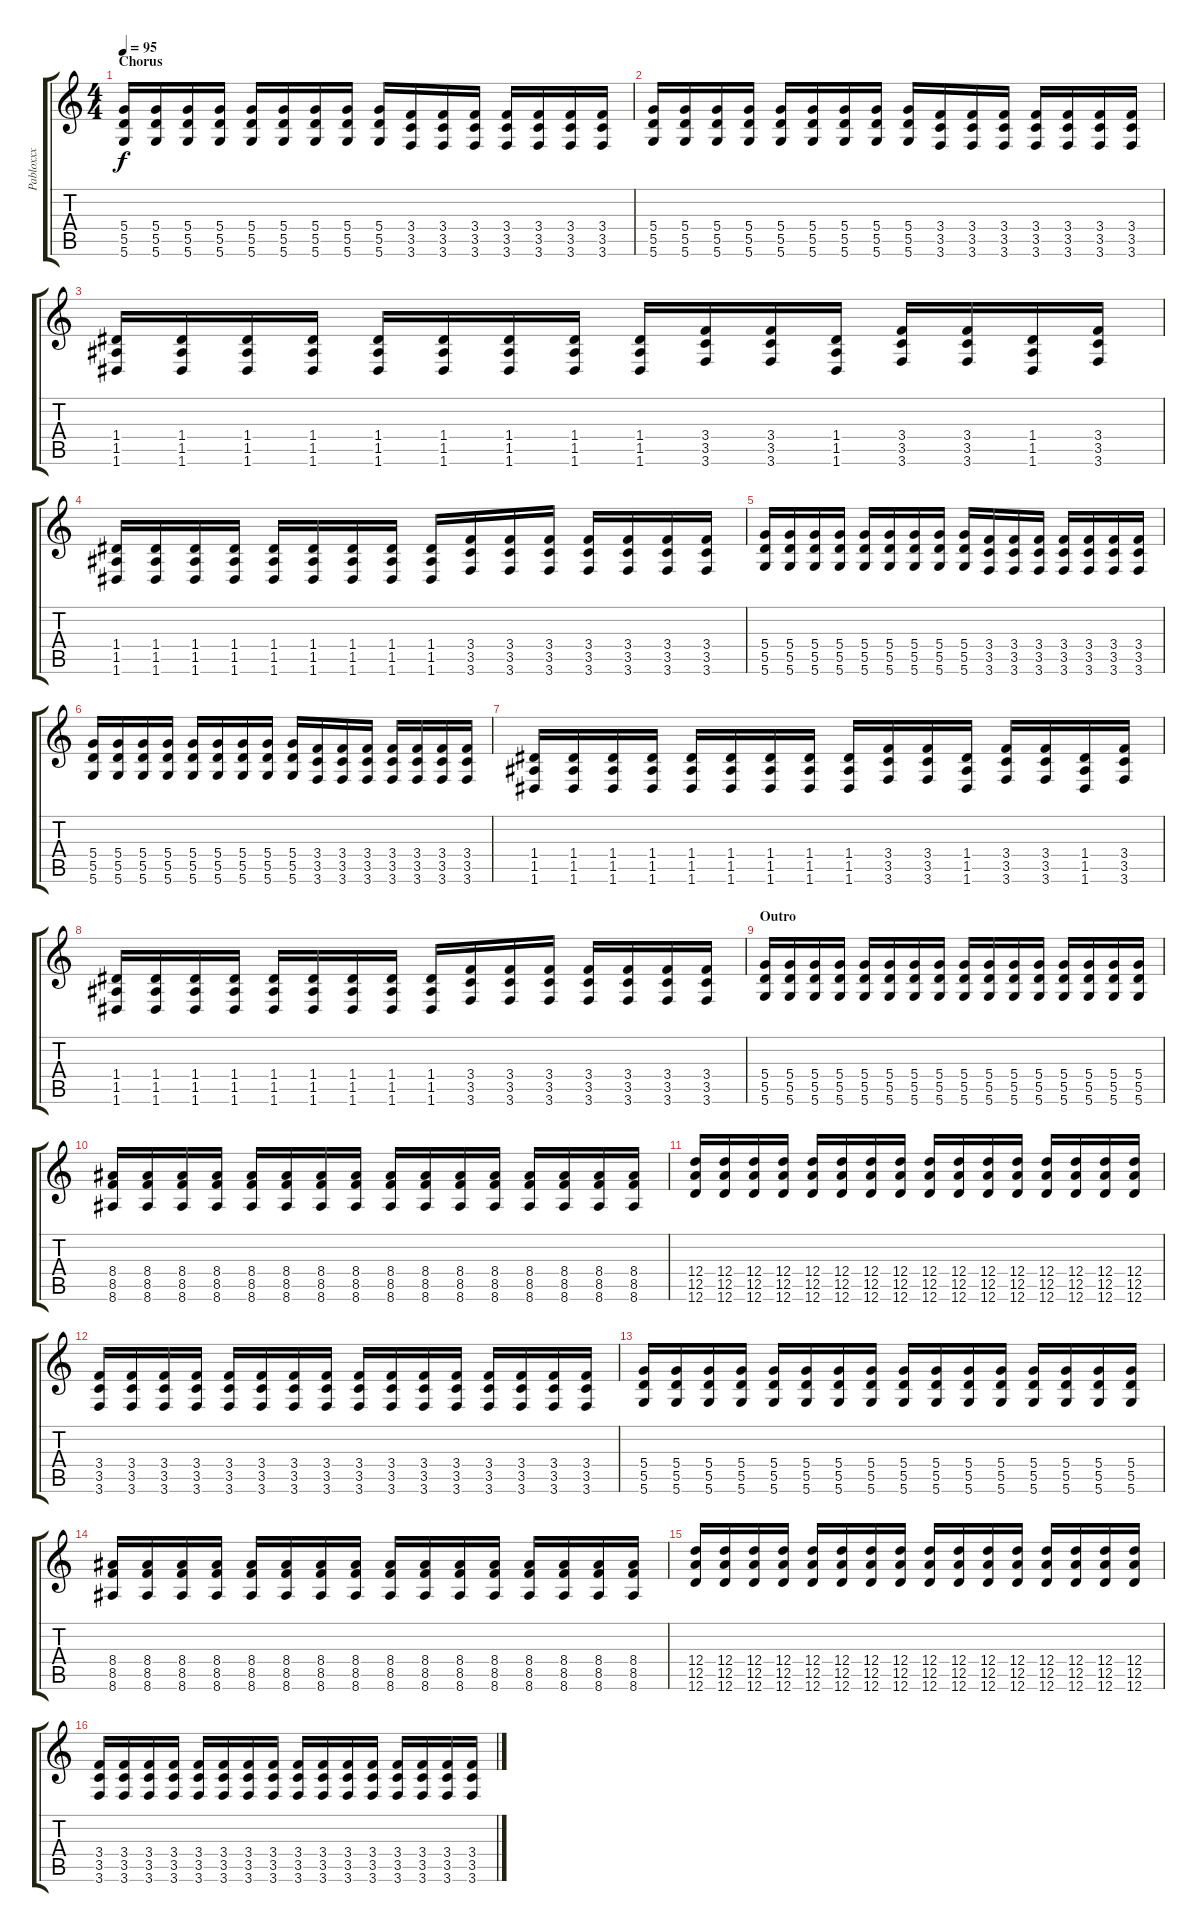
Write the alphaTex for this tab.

\track ("Pabloxxx" "Pabloxxx") {instrument distortionguitar}
\staff {score tabs}
\tuning (E4 B3 G3 D3 A2 D2) {hide}
\ts (4 4)
\section ("" "Chorus")
\tempo 95
\clef g2
\ks c
(5.4 5.5 5.6).16{dy f} (5.4 5.5 5.6).16 (5.4 5.5 5.6).16 (5.4 5.5 5.6).16 (5.4 5.5 5.6).16 (5.4 5.5 5.6).16 (5.4 5.5 5.6).16 (5.4 5.5 5.6).16 (5.4 5.5 5.6).16 (3.4 3.5 3.6).16 (3.4 3.5 3.6).16 (3.4 3.5 3.6).16 (3.4 3.5 3.6).16 (3.4 3.5 3.6).16 (3.4 3.5 3.6).16 (3.4 3.5 3.6).16 |
(5.4 5.5 5.6).16 (5.4 5.5 5.6).16 (5.4 5.5 5.6).16 (5.4 5.5 5.6).16 (5.4 5.5 5.6).16 (5.4 5.5 5.6).16 (5.4 5.5 5.6).16 (5.4 5.5 5.6).16 (5.4 5.5 5.6).16 (3.4 3.5 3.6).16 (3.4 3.5 3.6).16 (3.4 3.5 3.6).16 (3.4 3.5 3.6).16 (3.4 3.5 3.6).16 (3.4 3.5 3.6).16 (3.4 3.5 3.6).16 |
(1.4 1.5 1.6).16 (1.4 1.5 1.6).16 (1.4 1.5 1.6).16 (1.4 1.5 1.6).16 (1.4 1.5 1.6).16 (1.4 1.5 1.6).16 (1.4 1.5 1.6).16 (1.4 1.5 1.6).16 (1.4 1.5 1.6).16 (3.4 3.5 3.6).16 (3.4 3.5 3.6).16 (1.4 1.5 1.6).16 (3.4 3.5 3.6).16 (3.4 3.5 3.6).16 (1.4 1.5 1.6).16 (3.4 3.5 3.6).16 |
(1.4 1.5 1.6).16 (1.4 1.5 1.6).16 (1.4 1.5 1.6).16 (1.4 1.5 1.6).16 (1.4 1.5 1.6).16 (1.4 1.5 1.6).16 (1.4 1.5 1.6).16 (1.4 1.5 1.6).16 (1.4 1.5 1.6).16 (3.4 3.5 3.6).16 (3.4 3.5 3.6).16 (3.4 3.5 3.6).16 (3.4 3.5 3.6).16 (3.4 3.5 3.6).16 (3.4 3.5 3.6).16 (3.4 3.5 3.6).16 |
(5.4 5.5 5.6).16 (5.4 5.5 5.6).16 (5.4 5.5 5.6).16 (5.4 5.5 5.6).16 (5.4 5.5 5.6).16 (5.4 5.5 5.6).16 (5.4 5.5 5.6).16 (5.4 5.5 5.6).16 (5.4 5.5 5.6).16 (3.4 3.5 3.6).16 (3.4 3.5 3.6).16 (3.4 3.5 3.6).16 (3.4 3.5 3.6).16 (3.4 3.5 3.6).16 (3.4 3.5 3.6).16 (3.4 3.5 3.6).16 |
(5.4 5.5 5.6).16 (5.4 5.5 5.6).16 (5.4 5.5 5.6).16 (5.4 5.5 5.6).16 (5.4 5.5 5.6).16 (5.4 5.5 5.6).16 (5.4 5.5 5.6).16 (5.4 5.5 5.6).16 (5.4 5.5 5.6).16 (3.4 3.5 3.6).16 (3.4 3.5 3.6).16 (3.4 3.5 3.6).16 (3.4 3.5 3.6).16 (3.4 3.5 3.6).16 (3.4 3.5 3.6).16 (3.4 3.5 3.6).16 |
(1.4 1.5 1.6).16 (1.4 1.5 1.6).16 (1.4 1.5 1.6).16 (1.4 1.5 1.6).16 (1.4 1.5 1.6).16 (1.4 1.5 1.6).16 (1.4 1.5 1.6).16 (1.4 1.5 1.6).16 (1.4 1.5 1.6).16 (3.4 3.5 3.6).16 (3.4 3.5 3.6).16 (1.4 1.5 1.6).16 (3.4 3.5 3.6).16 (3.4 3.5 3.6).16 (1.4 1.5 1.6).16 (3.4 3.5 3.6).16 |
(1.4 1.5 1.6).16 (1.4 1.5 1.6).16 (1.4 1.5 1.6).16 (1.4 1.5 1.6).16 (1.4 1.5 1.6).16 (1.4 1.5 1.6).16 (1.4 1.5 1.6).16 (1.4 1.5 1.6).16 (1.4 1.5 1.6).16 (3.4 3.5 3.6).16 (3.4 3.5 3.6).16 (3.4 3.5 3.6).16 (3.4 3.5 3.6).16 (3.4 3.5 3.6).16 (3.4 3.5 3.6).16 (3.4 3.5 3.6).16 |
\section ("" "Outro")
(5.4 5.5 5.6).16 (5.4 5.5 5.6).16 (5.4 5.5 5.6).16 (5.4 5.5 5.6).16 (5.4 5.5 5.6).16 (5.4 5.5 5.6).16 (5.4 5.5 5.6).16 (5.4 5.5 5.6).16 (5.4 5.5 5.6).16 (5.4 5.5 5.6).16 (5.4 5.5 5.6).16 (5.4 5.5 5.6).16 (5.4 5.5 5.6).16 (5.4 5.5 5.6).16 (5.4 5.5 5.6).16 (5.4 5.5 5.6).16 |
(8.4 8.5 8.6).16 (8.4 8.5 8.6).16 (8.4 8.5 8.6).16 (8.4 8.5 8.6).16 (8.4 8.5 8.6).16 (8.4 8.5 8.6).16 (8.4 8.5 8.6).16 (8.4 8.5 8.6).16 (8.4 8.5 8.6).16 (8.4 8.5 8.6).16 (8.4 8.5 8.6).16 (8.4 8.5 8.6).16 (8.4 8.5 8.6).16 (8.4 8.5 8.6).16 (8.4 8.5 8.6).16 (8.4 8.5 8.6).16 |
(12.4 12.5 12.6).16 (12.4 12.5 12.6).16 (12.4 12.5 12.6).16 (12.4 12.5 12.6).16 (12.4 12.5 12.6).16 (12.4 12.5 12.6).16 (12.4 12.5 12.6).16 (12.4 12.5 12.6).16 (12.4 12.5 12.6).16 (12.4 12.5 12.6).16 (12.4 12.5 12.6).16 (12.4 12.5 12.6).16 (12.4 12.5 12.6).16 (12.4 12.5 12.6).16 (12.4 12.5 12.6).16 (12.4 12.5 12.6).16 |
(3.4 3.5 3.6).16 (3.4 3.5 3.6).16 (3.4 3.5 3.6).16 (3.4 3.5 3.6).16 (3.4 3.5 3.6).16 (3.4 3.5 3.6).16 (3.4 3.5 3.6).16 (3.4 3.5 3.6).16 (3.4 3.5 3.6).16 (3.4 3.5 3.6).16 (3.4 3.5 3.6).16 (3.4 3.5 3.6).16 (3.4 3.5 3.6).16 (3.4 3.5 3.6).16 (3.4 3.5 3.6).16 (3.4 3.5 3.6).16 |
(5.4 5.5 5.6).16 (5.4 5.5 5.6).16 (5.4 5.5 5.6).16 (5.4 5.5 5.6).16 (5.4 5.5 5.6).16 (5.4 5.5 5.6).16 (5.4 5.5 5.6).16 (5.4 5.5 5.6).16 (5.4 5.5 5.6).16 (5.4 5.5 5.6).16 (5.4 5.5 5.6).16 (5.4 5.5 5.6).16 (5.4 5.5 5.6).16 (5.4 5.5 5.6).16 (5.4 5.5 5.6).16 (5.4 5.5 5.6).16 |
(8.4 8.5 8.6).16 (8.4 8.5 8.6).16 (8.4 8.5 8.6).16 (8.4 8.5 8.6).16 (8.4 8.5 8.6).16 (8.4 8.5 8.6).16 (8.4 8.5 8.6).16 (8.4 8.5 8.6).16 (8.4 8.5 8.6).16 (8.4 8.5 8.6).16 (8.4 8.5 8.6).16 (8.4 8.5 8.6).16 (8.4 8.5 8.6).16 (8.4 8.5 8.6).16 (8.4 8.5 8.6).16 (8.4 8.5 8.6).16 |
(12.4 12.5 12.6).16 (12.4 12.5 12.6).16 (12.4 12.5 12.6).16 (12.4 12.5 12.6).16 (12.4 12.5 12.6).16 (12.4 12.5 12.6).16 (12.4 12.5 12.6).16 (12.4 12.5 12.6).16 (12.4 12.5 12.6).16 (12.4 12.5 12.6).16 (12.4 12.5 12.6).16 (12.4 12.5 12.6).16 (12.4 12.5 12.6).16 (12.4 12.5 12.6).16 (12.4 12.5 12.6).16 (12.4 12.5 12.6).16 |
(3.4 3.5 3.6).16 (3.4 3.5 3.6).16 (3.4 3.5 3.6).16 (3.4 3.5 3.6).16 (3.4 3.5 3.6).16 (3.4 3.5 3.6).16 (3.4 3.5 3.6).16 (3.4 3.5 3.6).16 (3.4 3.5 3.6).16 (3.4 3.5 3.6).16 (3.4 3.5 3.6).16 (3.4 3.5 3.6).16 (3.4 3.5 3.6).16 (3.4 3.5 3.6).16 (3.4 3.5 3.6).16 (3.4 3.5 3.6).16
